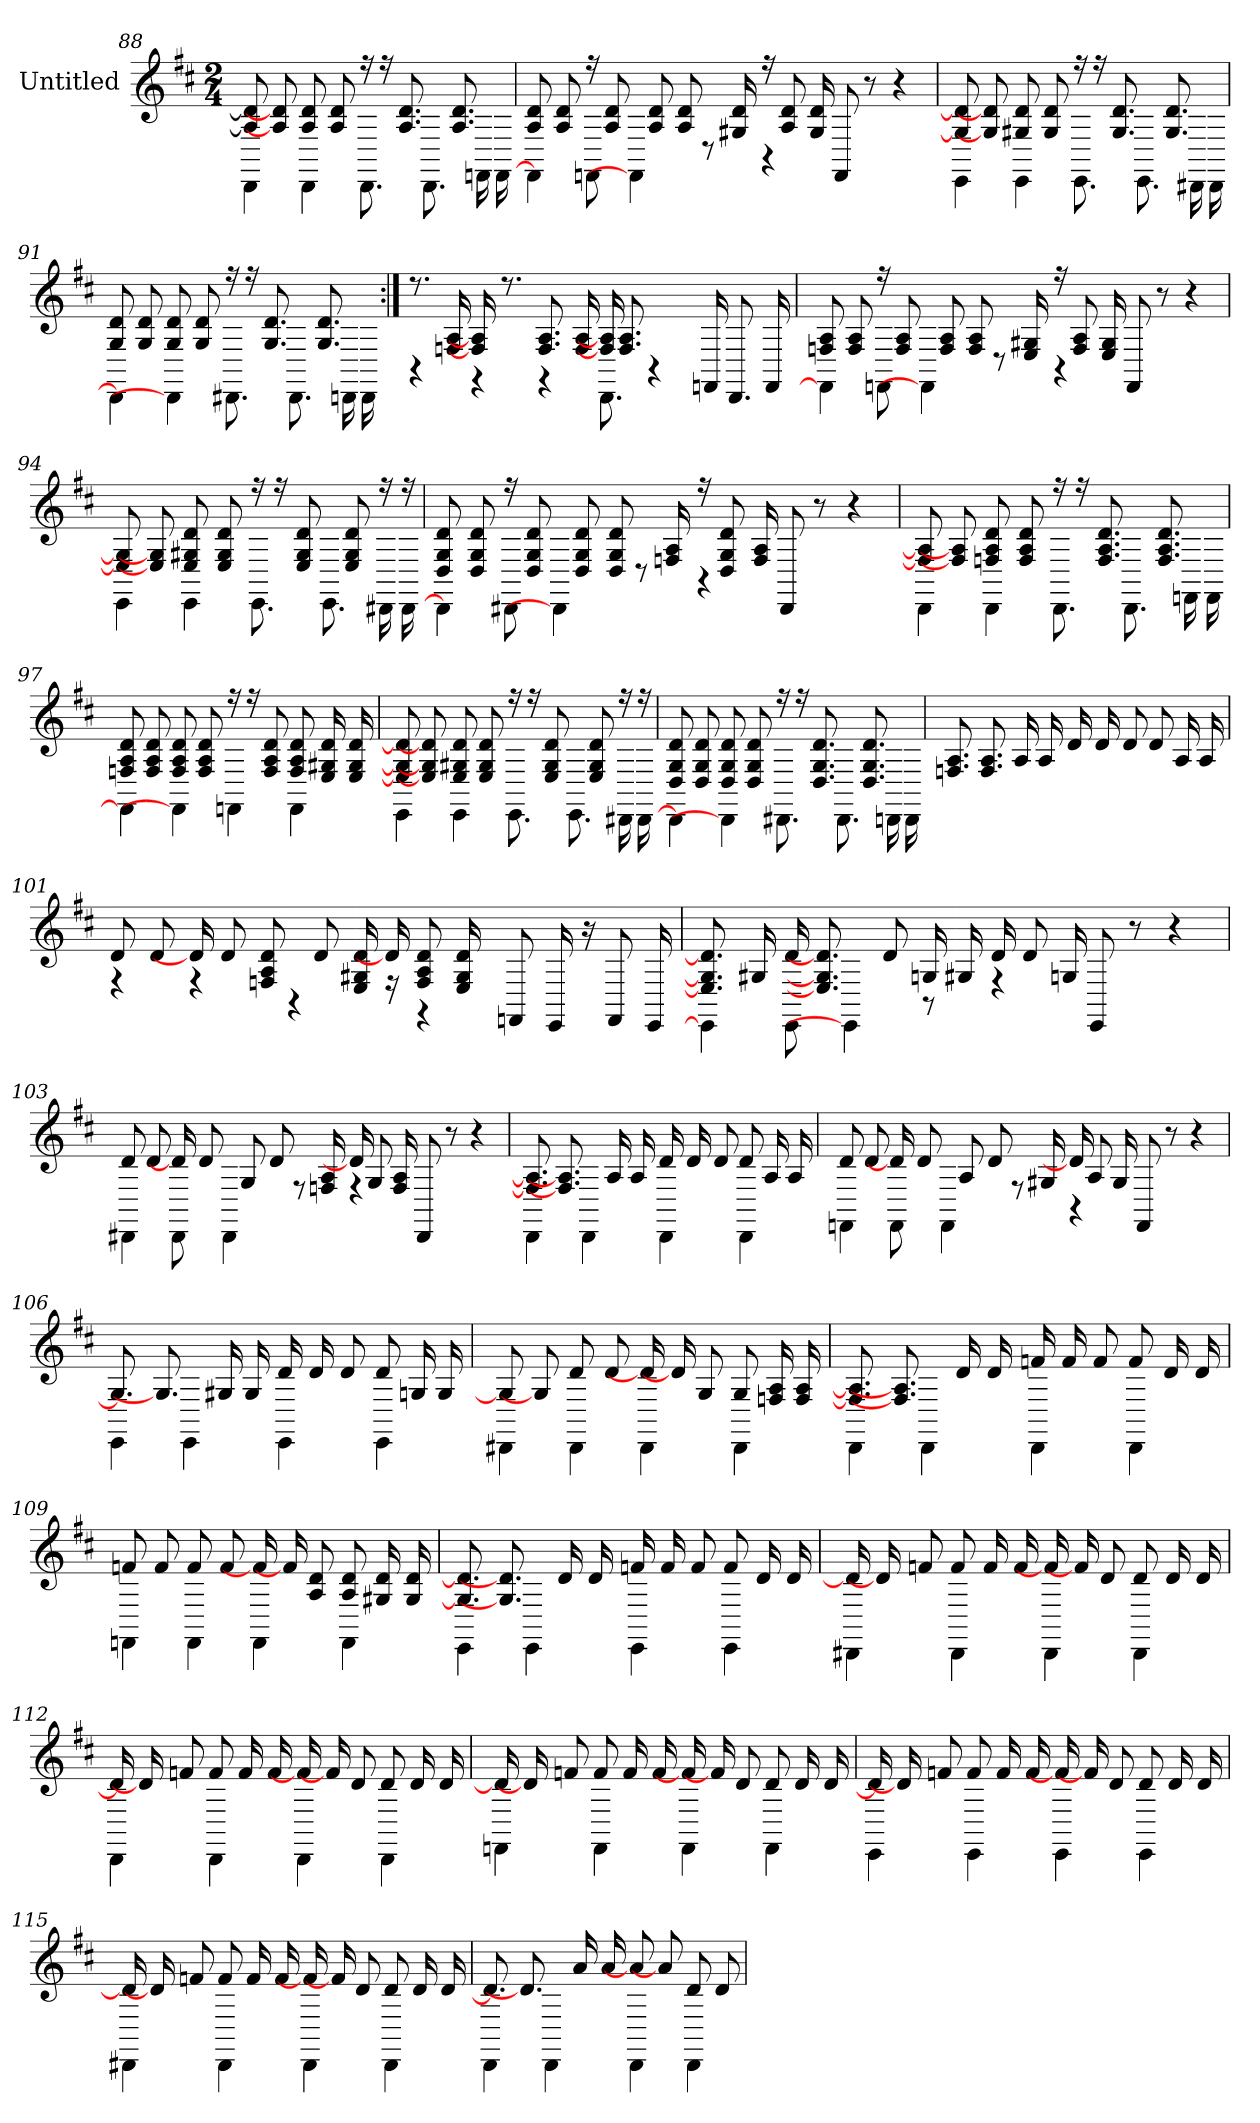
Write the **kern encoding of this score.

**kern
*part1
*staff1
*I"Untitled
*
*k[f#c#]
*M2/4
=88
*^
8d] 8A]	4DD
8d] 8A]	.
8d 8A	4DD
8d 8A	.
16r	8.DD
16r	.
8.d 8.A	.
.	8.DD
8.d 8.A	.
.	16FF
.	16FF
=89	=89
8d 8A	4FF]
8d 8A	.
16r	8FF
8d 8A	.
.	4FF]
8d 8A	.
8d 8A	.
.	8r
16d 16G#	.
16r	4r
8d 8A	.
16d 16G#	.
2ryy	8FF
.	8r
.	4r
=90	=90
8d] 8G#]	4EE
8d] 8G#]	.
8d 8G#	4EE
8d 8G#	.
16r	8.EE
16r	.
8.d 8.G#	.
.	8.EE
8.d 8.G#	.
.	16DD#
.	16DD#
=91	=91
8d 8G	4DD#]
8d 8G	.
8d 8G	4DD#]
8d 8G	.
16r	8.DD#
16r	.
8.d 8.G	.
.	8.DD#
8.d 8.G	.
.	16DD
.	16DD
=92:|!	=92:|!
8.r	4r
16A 16F	.
16A] 16F]	4r
8.r	.
8.A 8.F	4r
16A 16F	.
16A] 16F]	8.DD
8.A 8.F	.
.	4r
2ryy	.
.	16FF
.	8.DD
.	16FF
=93	=93
8A 8F	4FF]
8A 8F	.
16r	8FF
8A 8F	.
.	4FF]
8A 8F	.
8A 8F	.
.	8r
16G# 16E	.
16r	4r
8A 8F	.
16G# 16E	.
2ryy	8FF
.	8r
.	4r
=94	=94
8G#] 8E]	4EE
8G#] 8E]	.
8d 8G# 8E	4EE
8d 8G# 8E	.
16r	8.EE
16r	.
8d 8G# 8E	.
.	8.EE
8d 8G# 8E	.
16r	16DD#
16r	16DD#
=95	=95
8d 8G 8D	4DD#]
8d 8G 8D	.
16r	8DD#
8d 8G 8D	.
.	4DD#]
8d 8G 8D	.
8d 8G 8D	.
.	8r
16A 16F	.
16r	4r
8d 8G 8D	.
16A 16F	.
2ryy	8DD#
.	8r
.	4r
=96	=96
8A] 8F]	4DD
8A] 8F]	.
8d 8A 8F	4DD
8d 8A 8F	.
16r	8.DD
16r	.
8.d 8.A 8.F	.
.	8.DD
8.d 8.A 8.F	.
.	16FF
.	16FF
=97	=97
8d 8A 8F	4FF]
8d 8A 8F	.
8d 8A 8F	4FF]
8d 8A 8F	.
16r	4FF
16r	.
8d 8A 8F	.
8d 8A 8F	4FF
16d 16G# 16E	.
16d 16G# 16E	.
=98	=98
8d] 8G#] 8E]	4EE
8d] 8G#] 8E]	.
8d 8G# 8E	4EE
8d 8G# 8E	.
16r	8.EE
16r	.
8d 8G# 8E	.
.	8.EE
8d 8G# 8E	.
16r	16DD#
16r	16DD#
=99	=99
8d 8G 8D	4DD#]
8d 8G 8D	.
8d 8G 8D	4DD#]
8d 8G 8D	.
16r	8.DD#
16r	.
8.d 8.G 8.D	.
.	8.DD#
8.d 8.G 8.D	.
.	16DD
.	16DD
*v	*v
=100
8.A 8.F
8.A 8.F
16A
16A
16d
16d
8d
8d
16A
16A
=101
*^
8d	4r
8d	.
16d]	4r
8d	.
8d 8A 8F	.
.	4r
8d	.
16d 16G# 16E	.
16d]	16r
8d 8A 8F	4r
16d 16G# 16E	.
2ryy	.
.	8FF
.	16EE
.	16r
.	8FF
.	16EE
=102	=102
8.d] 8.G#] 8.E]	4EE]
16G#	.
16d	8EE
8.d] 8.G#] 8.E]	.
.	4EE]
8d	.
16G	8r
16G#	.
16d	4r
8d	.
16G	.
2ryy	8EE
.	8r
.	4r
=103	=103
8d	4DD#
8d	.
16d]	8DD#
8d	.
.	4DD#
8G	.
8d	.
.	8r
16A 16F	.
16d]	4r
8G	.
16A 16F	.
2ryy	8DD#
.	8r
.	4r
=104	=104
8.A] 8.F]	4DD
8.A] 8.F]	.
.	4DD
16A	.
16A	.
16d	4DD
16d	.
8d	.
8d	4DD
16A	.
16A	.
=105	=105
8d	4FF
8d	.
16d]	8FF
8d	.
.	4FF
8A	.
8d	.
.	8r
16G#	.
16d]	4r
8A	.
16G#	.
2ryy	8FF
.	8r
.	4r
=106	=106
8.G#]	4EE
8.G#]	.
.	4EE
16G#	.
16G#	.
16d	4EE
16d	.
8d	.
8d	4EE
16G	.
16G	.
=107	=107
8G]	4DD#
8G]	.
8d	4DD#
8d	.
16d]	4DD#
16d]	.
8G	.
8G	4DD#
16A 16F	.
16A 16F	.
=108	=108
8.A] 8.F]	4DD
8.A] 8.F]	.
.	4DD
16d	.
16d	.
16f	4DD
16f	.
8f	.
8f	4DD
16d	.
16d	.
=109	=109
8f	4FF
8f	.
8f	4FF
8f	.
16f]	4FF
16f]	.
8d 8A	.
8d 8A	4FF
16d 16G#	.
16d 16G#	.
=110	=110
8.d] 8.G#]	4EE
8.d] 8.G#]	.
.	4EE
16d	.
16d	.
16f	4EE
16f	.
8f	.
8f	4EE
16d	.
16d	.
=111	=111
16d]	4DD#
16d]	.
8f	.
8f	4DD#
16f	.
16f	.
16f]	4DD#
16f]	.
8d	.
8d	4DD#
16d	.
16d	.
=112	=112
16d]	4DD
16d]	.
8f	.
8f	4DD
16f	.
16f	.
16f]	4DD
16f]	.
8d	.
8d	4DD
16d	.
16d	.
=113	=113
16d]	4FF
16d]	.
8f	.
8f	4FF
16f	.
16f	.
16f]	4FF
16f]	.
8d	.
8d	4FF
16d	.
16d	.
=114	=114
16d]	4EE
16d]	.
8f	.
8f	4EE
16f	.
16f	.
16f]	4EE
16f]	.
8d	.
8d	4EE
16d	.
16d	.
=115	=115
16d]	4DD#
16d]	.
8f	.
8f	4DD#
16f	.
16f	.
16f]	4DD#
16f]	.
8d	.
8d	4DD#
16d	.
16d	.
=116	=116
8.d]	4DD
8.d]	.
.	4DD
16a	.
16a	.
8a]	4DD
8a]	.
8d	4DD
8d	.
*v	*v
=
*-
